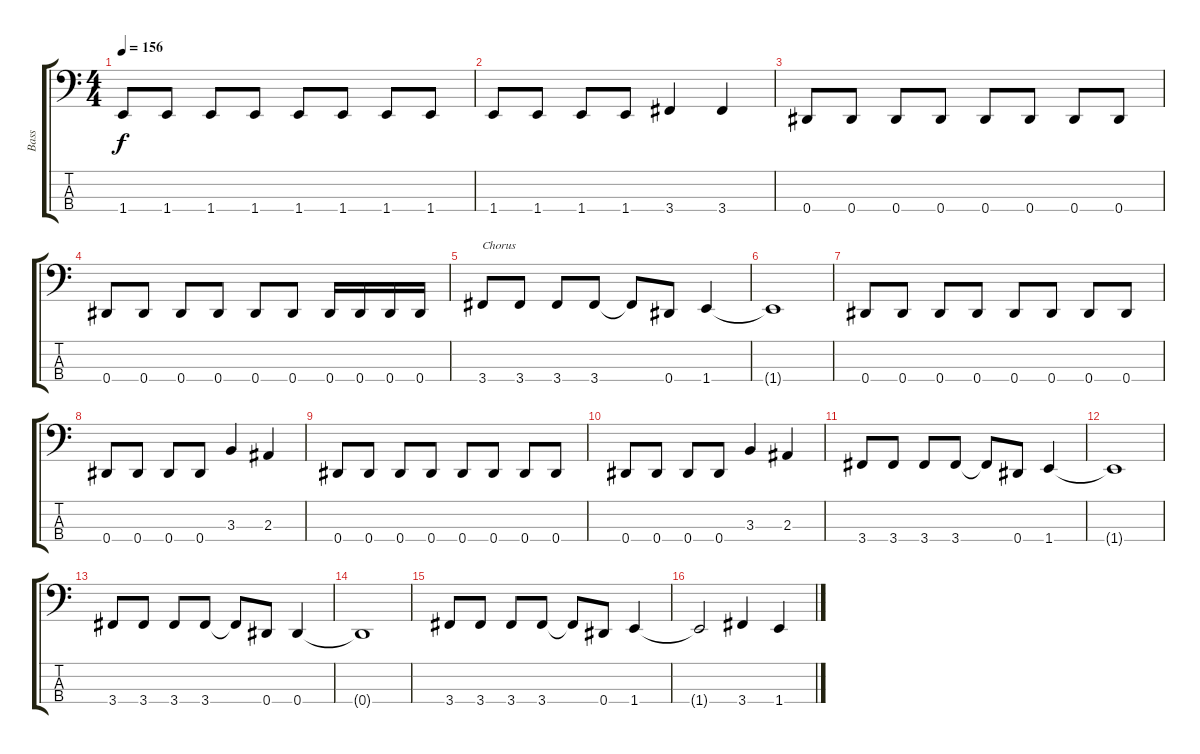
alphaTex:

\track ("Bass" "Bass") {instrument slapbass2}
\staff {score tabs}
\tuning (Gb2 Db2 Ab1 Eb1) {hide}
\ts (4 4)
\tempo 156
\clef f4
\ks c
1.4.8{dy f} 1.4.8 1.4.8 1.4.8 1.4.8 1.4.8 1.4.8 1.4.8 |
1.4.8 1.4.8 1.4.8 1.4.8 3.4.4 3.4.4 |
0.4.8 0.4.8 0.4.8 0.4.8 0.4.8 0.4.8 0.4.8 0.4.8 |
0.4.8 0.4.8 0.4.8 0.4.8 0.4.8 0.4.8 0.4.16 0.4.16 0.4.16 0.4.16 |
3.4.8{txt "Chorus"} 3.4.8 3.4.8 3.4.8 3.4{t}.8 0.4.8 1.4.4 |
1.4{t}.1 |
0.4.8 0.4.8 0.4.8 0.4.8 0.4.8 0.4.8 0.4.8 0.4.8 |
0.4.8 0.4.8 0.4.8 0.4.8 3.3.4 2.3.4 |
0.4.8 0.4.8 0.4.8 0.4.8 0.4.8 0.4.8 0.4.8 0.4.8 |
0.4.8 0.4.8 0.4.8 0.4.8 3.3.4 2.3.4 |
3.4.8 3.4.8 3.4.8 3.4.8 3.4{t}.8 0.4.8 1.4.4 |
1.4{t}.1 |
3.4.8 3.4.8 3.4.8 3.4.8 3.4{t}.8 0.4.8 0.4.4 |
0.4{t}.1 |
3.4.8 3.4.8 3.4.8 3.4.8 3.4{t}.8 0.4.8 1.4.4 |
1.4{t}.2 3.4.4 1.4.4
